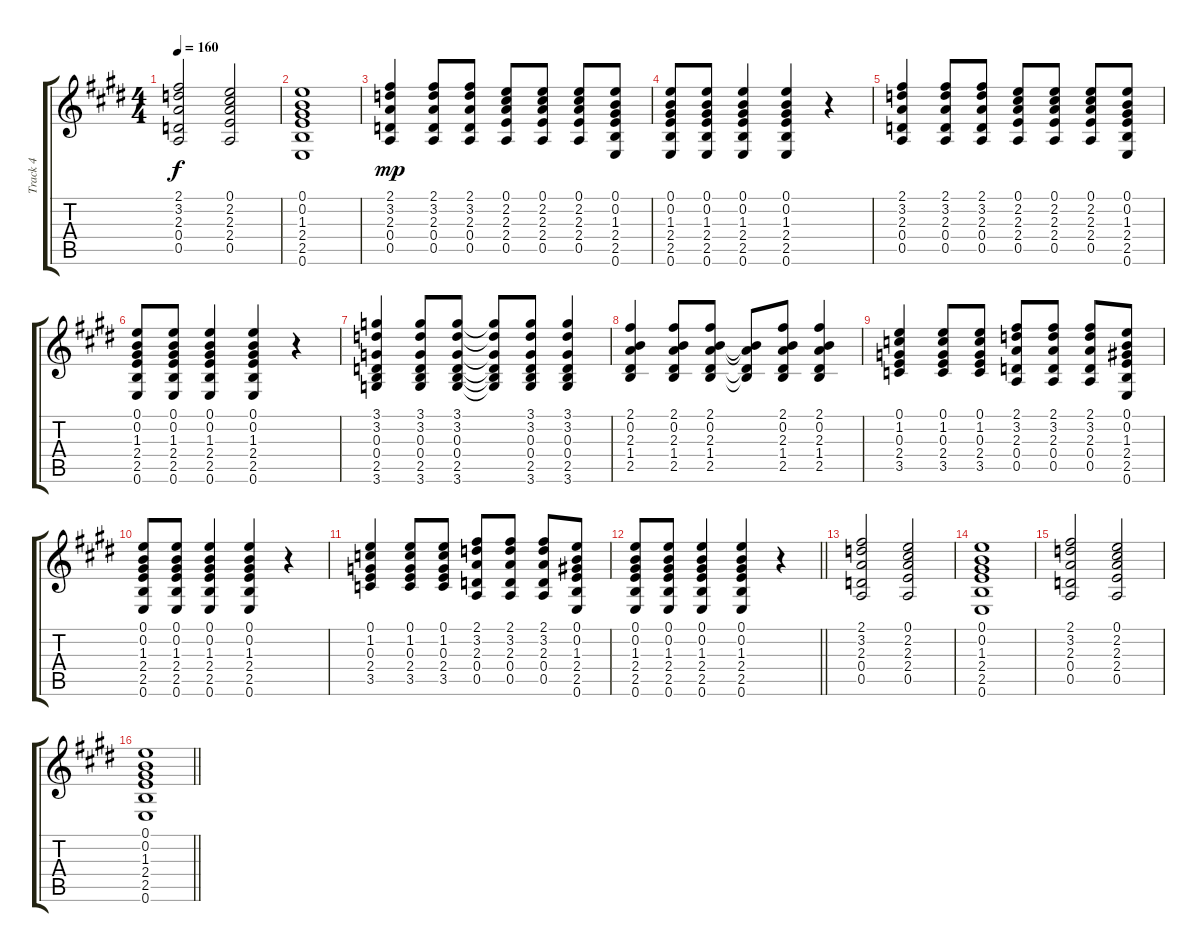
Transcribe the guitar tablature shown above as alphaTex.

\track ("Track 4" "Track 4") {instrument acousticguitarsteel}
\staff {score tabs}
\tuning (E4 B3 G3 D3 A2 E2) {hide}
\ts (4 4)
\tempo 160
\clef g2
\ks e
(2.1 3.2 2.3 0.4 0.5).2{dy f} (0.1 2.2 2.3 2.4 0.5).2 |
(0.1 0.2 1.3 2.4 2.5 0.6).1 |
(2.1 3.2 2.3 0.4 0.5).4{dy mp} (2.1 3.2 2.3 0.4 0.5).8 (2.1 3.2 2.3 0.4 0.5).8 (0.1 2.2 2.3 2.4 0.5).8 (0.1 2.2 2.3 2.4 0.5).8 (0.1 2.2 2.3 2.4 0.5).8 (0.1 0.2 1.3 2.4 2.5 0.6).8 |
(0.1 0.2 1.3 2.4 2.5 0.6).8 (0.1 0.2 1.3 2.4 2.5 0.6).8 (0.1 0.2 1.3 2.4 2.5 0.6).4 (0.1 0.2 1.3 2.4 2.5 0.6).4 r.4 |
(2.1 3.2 2.3 0.4 0.5).4 (2.1 3.2 2.3 0.4 0.5).8 (2.1 3.2 2.3 0.4 0.5).8 (0.1 2.2 2.3 2.4 0.5).8 (0.1 2.2 2.3 2.4 0.5).8 (0.1 2.2 2.3 2.4 0.5).8 (0.1 0.2 1.3 2.4 2.5 0.6).8 |
(0.1 0.2 1.3 2.4 2.5 0.6).8 (0.1 0.2 1.3 2.4 2.5 0.6).8 (0.1 0.2 1.3 2.4 2.5 0.6).4 (0.1 0.2 1.3 2.4 2.5 0.6).4 r.4 |
(3.1 3.2 0.3 0.4 2.5 3.6).4 (3.1 3.2 0.3 0.4 2.5 3.6).8 (3.1 3.2 0.3 0.4 2.5 3.6).8 (3.1{t} 3.2{t} 0.3{t} 0.4{t} 2.5{t} 3.6{t}).8 (3.1 3.2 0.3 0.4 2.5 3.6).8 (3.1 3.2 0.3 0.4 2.5 3.6).4 |
(2.1 0.2 2.3 1.4 2.5).4 (2.1 0.2 2.3 1.4 2.5).8 (2.1 0.2 2.3 1.4 2.5).8 (0.2{t} 2.3{t} 1.4{t} 2.5{t}).8 (2.1 0.2 2.3 1.4 2.5).8 (2.1 0.2 2.3 1.4 2.5).4 |
(0.1 1.2 0.3 2.4 3.5).4 (0.1 1.2 0.3 2.4 3.5).8 (0.1 1.2 0.3 2.4 3.5).8 (2.1 3.2 2.3 0.4 0.5).8 (2.1 3.2 2.3 0.4 0.5).8 (2.1 3.2 2.3 0.4 0.5).8 (0.1 0.2 1.3 2.4 2.5 0.6).8 |
(0.1 0.2 1.3 2.4 2.5 0.6).8 (0.1 0.2 1.3 2.4 2.5 0.6).8 (0.1 0.2 1.3 2.4 2.5 0.6).4 (0.1 0.2 1.3 2.4 2.5 0.6).4 r.4 |
(0.1 1.2 0.3 2.4 3.5).4 (0.1 1.2 0.3 2.4 3.5).8 (0.1 1.2 0.3 2.4 3.5).8 (2.1 3.2 2.3 0.4 0.5).8 (2.1 3.2 2.3 0.4 0.5).8 (2.1 3.2 2.3 0.4 0.5).8 (0.1 0.2 1.3 2.4 2.5 0.6).8 |
\barLineRight lightlight
(0.1 0.2 1.3 2.4 2.5 0.6).8 (0.1 0.2 1.3 2.4 2.5 0.6).8 (0.1 0.2 1.3 2.4 2.5 0.6).4 (0.1 0.2 1.3 2.4 2.5 0.6).4 r.4 |
(2.1 3.2 2.3 0.4 0.5).2 (0.1 2.2 2.3 2.4 0.5).2 |
(0.1 0.2 1.3 2.4 2.5 0.6).1 |
(2.1 3.2 2.3 0.4 0.5).2 (0.1 2.2 2.3 2.4 0.5).2 |
\barLineRight lightlight
(0.1 0.2 1.3 2.4 2.5 0.6).1
